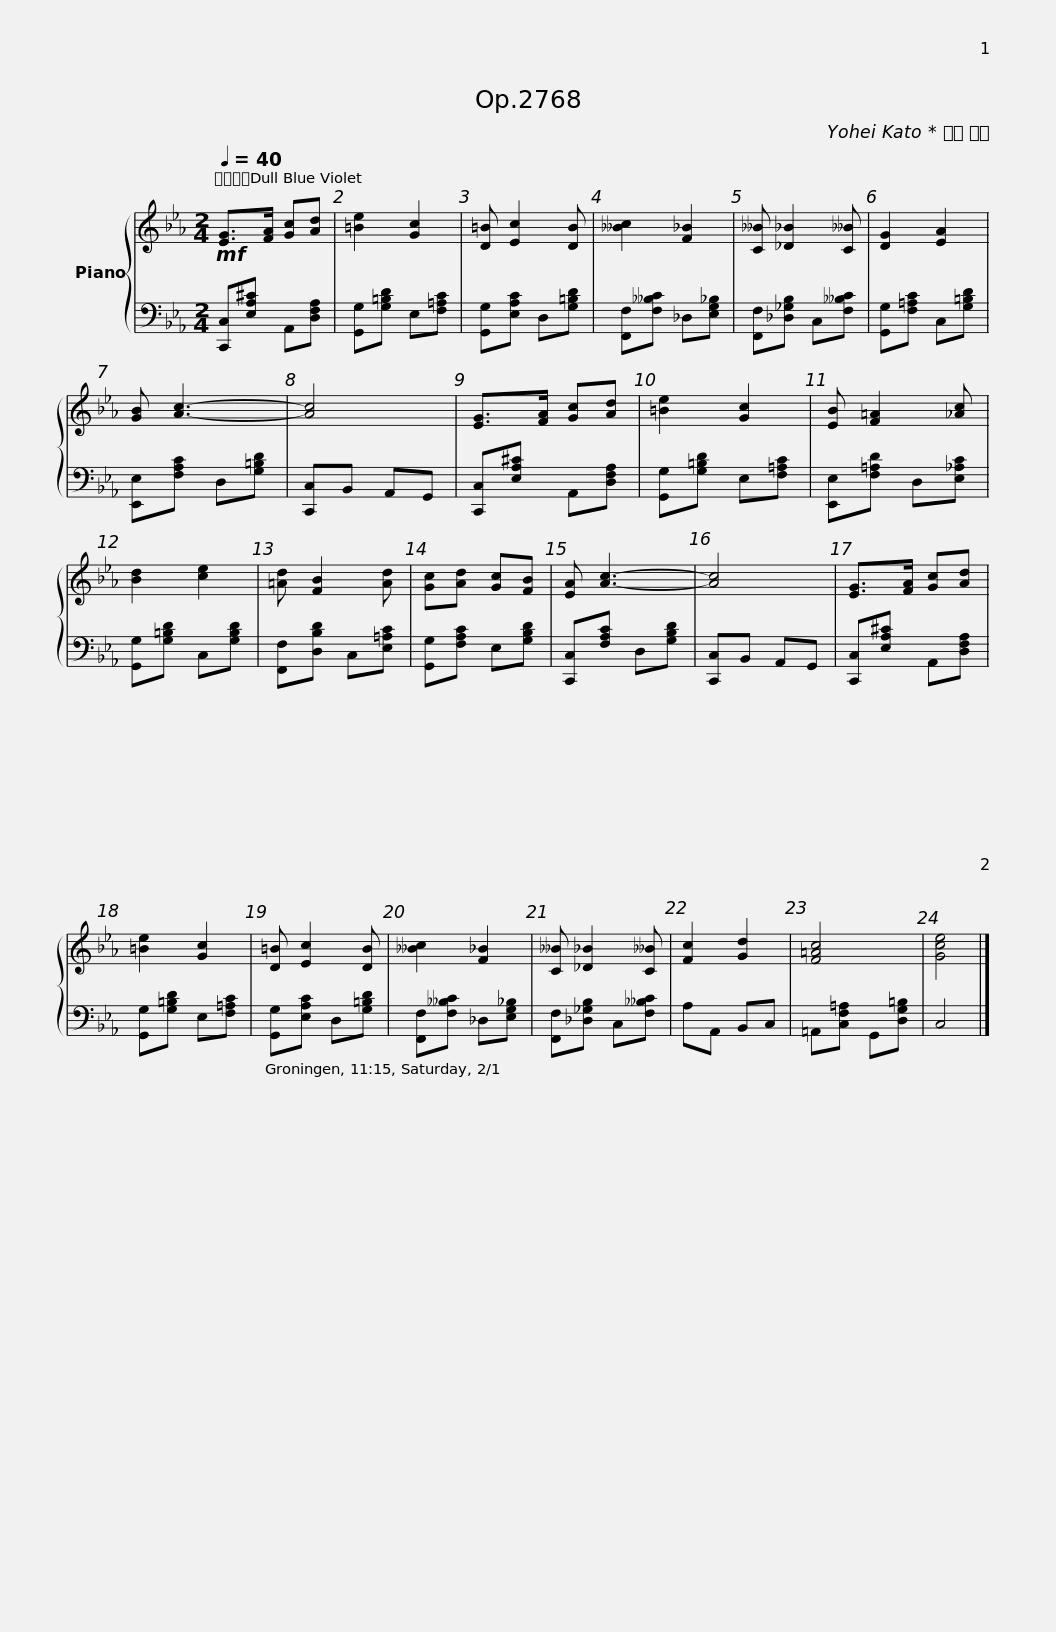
X:1
%%score { 1 | 2 }
L:1/8
Q:1/4=40
M:2/4
I:linebreak $
K:Eb
V:1 treble
V:2 bass
V:1
!mf! [EG]>[FA] [Gc][Ad] | [=Be]2 [Gc]2 | [D=B] [Ec]2 [DB] | [__Bc]2 [F_B]2 | [C__B] [_D_B]2 [C__B] |$ %5
 [DG]2 [EA]2 | [GB] [Ac]3- | [Ac]4 | [EG]>[FA] [Gc][Ad] | [=Be]2 [Gc]2 | %10
 [EB] [F=A]2 [_Ac] |$ [Bd]2 [ce]2 | [=Ad] [FB]2 [Ad] | [Gc][Ad] [Gc][FB] | [EA] [Ac]3- | %15
 [Ac]4 | [EG]>[FA] [Gc][Ad] | [=Be]2 [Gc]2 |$ [D=B] [Ec]2 [DB] | [__Bc]2 [F_B]2 | %20
 [C__B] [_D_B]2 [C__B] | [Fc]2 [Gd]2 | [F=Ac]4 | [Gce]4 |] %24
V:2
 [C,,C,][E,A,^C] A,,[D,F,A,] | [G,,G,][G,=B,D] E,[F,=A,C] | [G,,G,][E,A,C] D,[G,=B,D] | [F,,F,][F,__B,C] _D,[E,G,_B,] | [F,,F,][_D,_G,B,] C,[F,__B,C] |$ %5
 [G,,G,][F,=A,C] C,[G,=B,D] | [E,,E,][F,A,C] D,[G,=B,D] | [C,,C,]B,, A,,G,, | [C,,C,][E,A,^C] A,,[D,F,A,] | [G,,G,][G,=B,D] E,[F,=A,C] | %10
 [E,,E,][F,=A,D] D,[E,_A,C] |$ [G,,G,][G,=B,D] C,[G,B,D] | [F,,F,][D,B,D] C,[E,=A,C] | [G,,G,][F,A,C] E,[G,B,D] | [C,,C,][F,A,C] D,[G,B,D] | %15
 [C,,C,]B,, A,,G,, | [C,,C,][E,A,^C] A,,[D,F,A,] | [G,,G,][G,=B,D] E,[F,=A,C] |$ [G,,G,][E,A,C] D,[G,=B,D] | [F,,F,][F,__B,C] _D,[E,G,_B,] | %20
 [F,,F,][_D,_G,B,] C,[F,__B,C] | A,A,, B,,C, | =A,,[C,F,=A,] G,,[D,G,=B,] | C,4 |] %24
